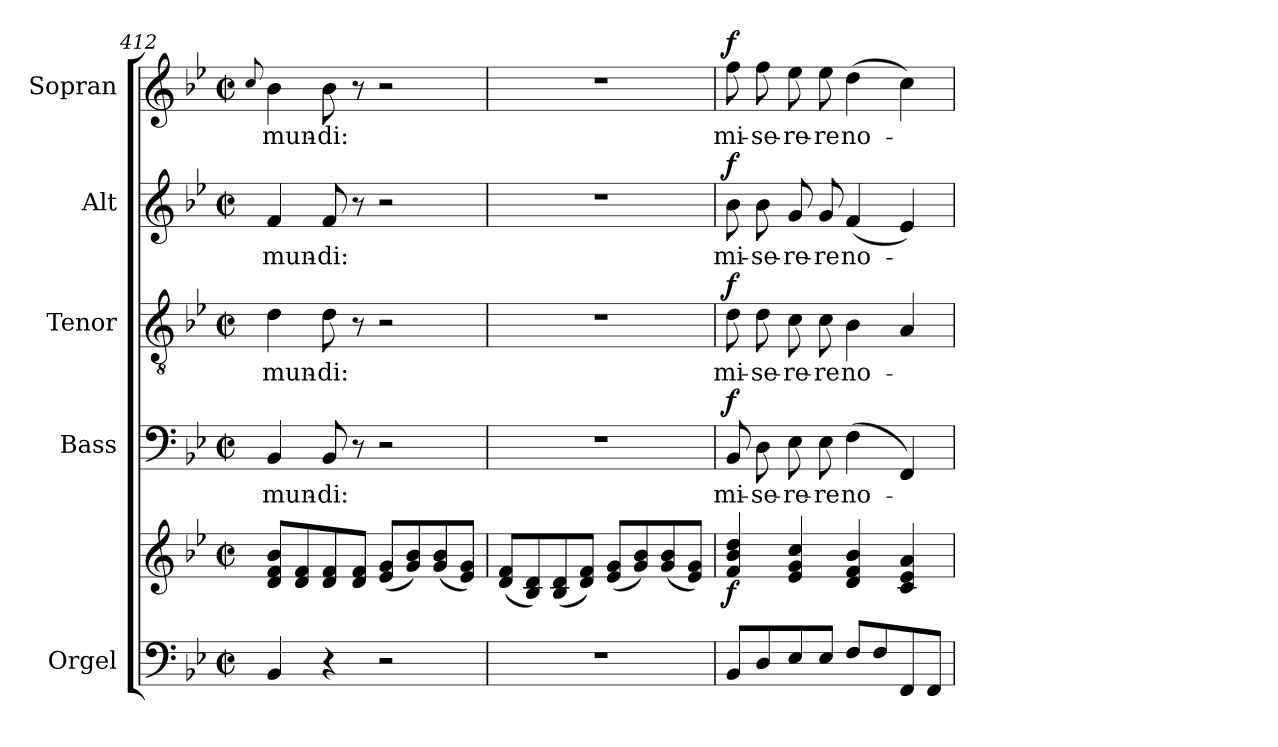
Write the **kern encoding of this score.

**kern	**kern	**dynam	**kern	**text	**dynam	**kern	**text	**dynam	**kern	**text	**dynam	**kern	**text	**dynam
*part5	*part5	*part5	*part4	*part4	*part4	*part3	*part3	*part3	*part2	*part2	*part2	*part1	*part1	*part1
*staff6	*staff5	*staff5/6	*staff4	*staff4	*staff4	*staff3	*staff3	*staff3	*staff2	*staff2	*staff2	*staff1	*staff1	*staff1
*I"Orgel	*	*	*I"Bass	*	*	*I"Tenor	*	*	*I"Alt	*	*	*I"Sopran	*	*
*I'Org.	*	*	*I'B.	*	*	*I'T.	*	*	*I'A.	*	*	*I'S.	*	*
*clefF4	*clefG2	*	*clefF4	*	*	*clefGv2	*	*	*clefG2	*	*	*clefG2	*	*
*k[b-e-]	*k[b-e-]	*	*k[b-e-]	*	*	*k[b-e-]	*	*	*k[b-e-]	*	*	*k[b-e-]	*	*
*B-:	*B-:	*	*B-:	*	*	*B-:	*	*	*B-:	*	*	*B-:	*	*
*M2/2	*M2/2	*	*M2/2	*	*	*M2/2	*	*	*M2/2	*	*	*M2/2	*	*
*met(c|)	*met(c|)	*	*met(c|)	*	*	*met(c|)	*	*	*met(c|)	*	*	*met(c|)	*	*
=412	=412	=412	=412	=412	=412	=412	=412	=412	=412	=412	=412	=412	=412	=412
.	.	.	.	.	.	.	.	.	.	.	.	8qqcc/	.	.
!	!	!	!	!LO:LY:b	!	!	!LO:LY:b	!	!	!LO:LY:b	!	!	!LO:LY:b	!
4BB-/	8d/ 8f/ 8b-/L	.	4BB-/	mun-	.	4d\	mun-	.	4f/	mun-	.	4b-\	mun-	.
.	8d/ 8f/	.	.	.	.	.	.	.	.	.	.	.	.	.
!	!	!	!	!LO:LY:b	!	!	!LO:LY:b	!	!	!LO:LY:b	!	!	!LO:LY:b	!
4r	8d/ 8f/	.	8BB-/	-di:	.	8d\	-di:	.	8f/	-di:	.	8b-\	-di:	.
.	8d/ 8f/J	.	8r	.	.	8r	.	.	8r	.	.	8r	.	.
2r	(<8e-/ 8g/L	.	2r	.	.	2r	.	.	2r	.	.	2r	.	.
.	8g/ 8b-/)	.	.	.	.	.	.	.	.	.	.	.	.	.
.	(<8g/ 8b-/	.	.	.	.	.	.	.	.	.	.	.	.	.
.	8e-/ 8g/J)	.	.	.	.	.	.	.	.	.	.	.	.	.
!!LO:LB:g=z
=413	=413	=413	=413	=413	=413	=413	=413	=413	=413	=413	=413	=413	=413	=413
1r	(<8d/ 8f/L	.	1r	.	.	1r	.	.	1r	.	.	1r	.	.
.	8B-/ 8d/)	.	.	.	.	.	.	.	.	.	.	.	.	.
.	(<8B-/ 8d/	.	.	.	.	.	.	.	.	.	.	.	.	.
.	8d/ 8f/J)	.	.	.	.	.	.	.	.	.	.	.	.	.
.	(<8e-/ 8g/L	.	.	.	.	.	.	.	.	.	.	.	.	.
.	8g/ 8b-/)	.	.	.	.	.	.	.	.	.	.	.	.	.
.	(<8g/ 8b-/	.	.	.	.	.	.	.	.	.	.	.	.	.
.	8e-/ 8g/J)	.	.	.	.	.	.	.	.	.	.	.	.	.
=414	=414	=414	=414	=414	=414	=414	=414	=414	=414	=414	=414	=414	=414	=414
!	!	!LO:DY:b	!	!LO:LY:b	!LO:DY:a	!	!LO:LY:b	!LO:DY:a	!	!LO:LY:b	!LO:DY:a	!	!LO:LY:b	!LO:DY:a
8BB-/L	4f/ 4b-/ 4dd/	f	8BB-/	mi-	f	8d\	mi-	f	8b-\	mi-	f	8ff\	mi-	f
!	!	!	!	!LO:LY:b	!	!	!LO:LY:b	!	!	!LO:LY:b	!	!	!LO:LY:b	!
8D/	.	.	8D\	-se-	.	8d\	-se-	.	8b-\	-se-	.	8ff\	-se-	.
!	!	!	!	!LO:LY:b	!	!	!LO:LY:b	!	!	!LO:LY:b	!	!	!LO:LY:b	!
8E-/	4e-/ 4g/ 4cc/	.	8E-\	-re-	.	8c\	-re-	.	8g/	-re-	.	8ee-\	-re-	.
!	!	!	!	!LO:LY:b	!	!	!LO:LY:b	!	!	!LO:LY:b	!	!	!LO:LY:b	!
8E-/J	.	.	8E-\	-re	.	8c\	-re	.	8g/	-re	.	8ee-\	-re	.
!	!	!	!	!LO:LY:b	!	!	!LO:LY:b	!	!	!LO:LY:b	!	!	!LO:LY:b	!
8F/L	4d/ 4f/ 4b-/	.	(>4F\	no-	.	4B-\	no-	.	(<4f/	no-	.	(>4dd\	no-	.
8F/	.	.	.	.	.	.	.	.	.	.	.	.	.	.
8FF/	4c/ 4e-/ 4a/	.	4FF/)	.	.	4A/	.	.	4e-/)	.	.	4cc\)	.	.
8FF/J	.	.	.	.	.	.	.	.	.	.	.	.	.	.
=	=	=	=	=	=	=	=	=	=	=	=	=	=	=
*-	*-	*-	*-	*-	*-	*-	*-	*-	*-	*-	*-	*-	*-	*-
